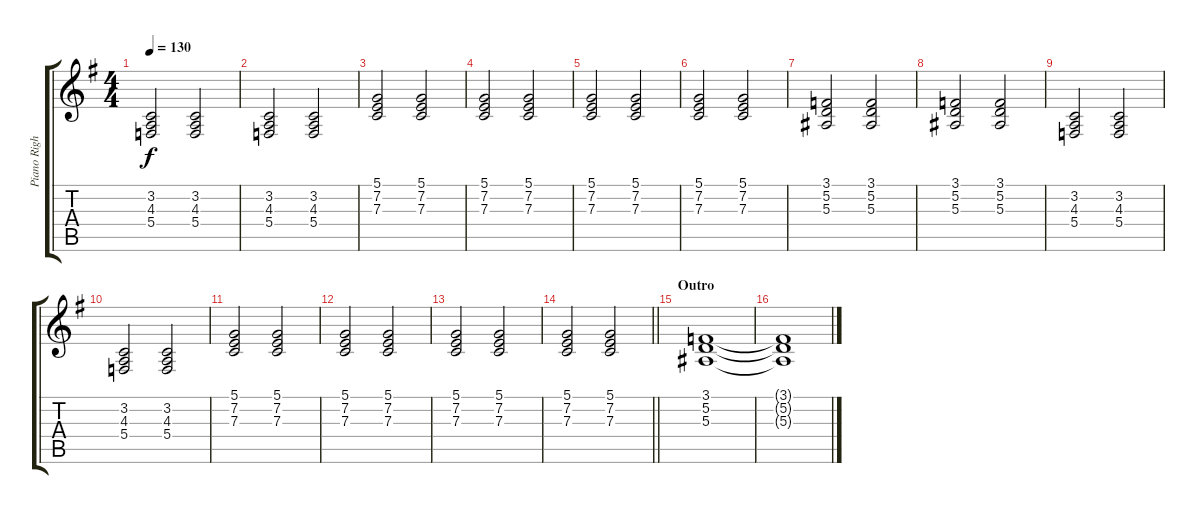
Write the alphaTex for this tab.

\track ("Piano Right Hand" "Piano Righ") {instrument acousticgrandpiano}
\staff {score tabs}
\tuning (D4 A3 F3 C3 G2 D2) {hide}
\ts (4 4)
\tempo 130
\clef g2
\ks eminor
(3.2 4.3 5.4).2{dy f} (3.2 4.3 5.4).2 |
(3.2 4.3 5.4).2 (3.2 4.3 5.4).2 |
(5.1 7.2 7.3).2 (5.1 7.2 7.3).2 |
(5.1 7.2 7.3).2 (5.1 7.2 7.3).2 |
(5.1 7.2 7.3).2 (5.1 7.2 7.3).2 |
(5.1 7.2 7.3).2 (5.1 7.2 7.3).2 |
(3.1 5.2 5.3).2 (3.1 5.2 5.3).2 |
(3.1 5.2 5.3).2 (3.1 5.2 5.3).2 |
(3.2 4.3 5.4).2 (3.2 4.3 5.4).2 |
(3.2 4.3 5.4).2 (3.2 4.3 5.4).2 |
(5.1 7.2 7.3).2 (5.1 7.2 7.3).2 |
(5.1 7.2 7.3).2 (5.1 7.2 7.3).2 |
(5.1 7.2 7.3).2 (5.1 7.2 7.3).2 |
\barLineRight lightlight
(5.1 7.2 7.3).2 (5.1 7.2 7.3).2 |
\section ("" "Outro")
(3.1 5.2 5.3).1 |
(3.1{t} 5.2{t} 5.3{t}).1
